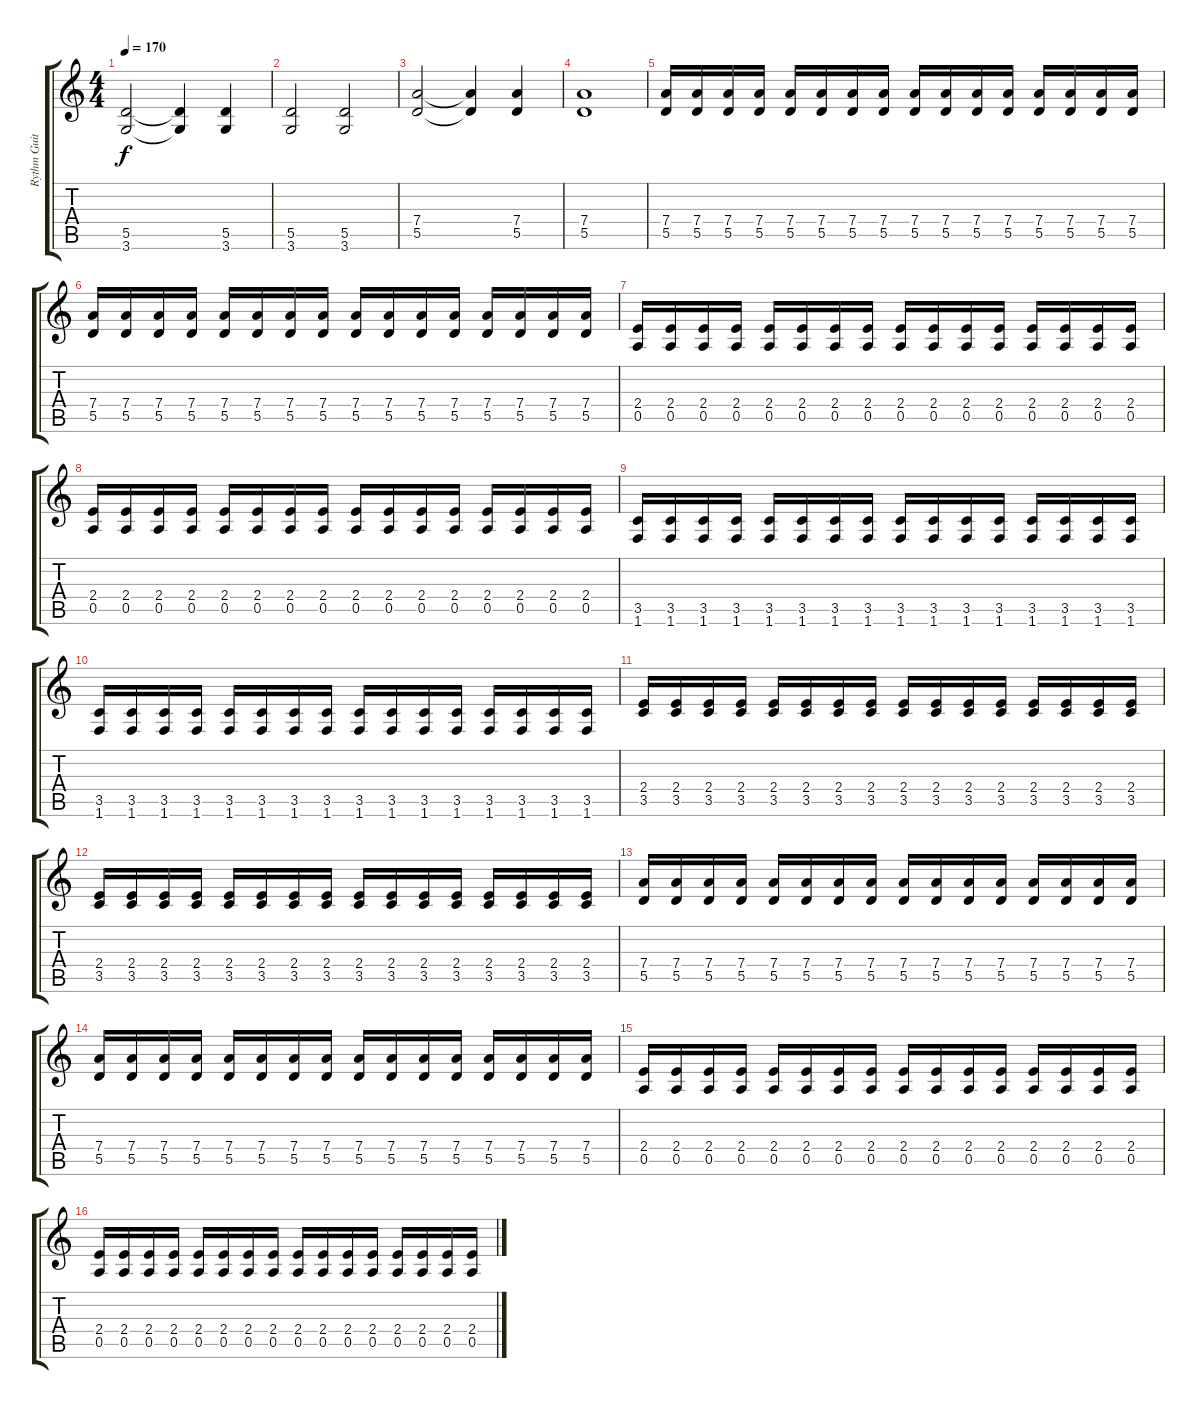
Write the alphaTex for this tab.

\track ("Rythm Guitar" "Rythm Guit") {instrument distortionguitar}
\staff {score tabs}
\tuning (E4 B3 G3 D3 A2 E2) {hide}
\ts (4 4)
\tempo 170
\clef g2
\ks c
(5.5 3.6).2{dy f} (5.5{t} 3.6{t}).4 (5.5 3.6).4 |
(5.5 3.6).2 (5.5 3.6).2 |
(7.4 5.5).2 (7.4{t} 5.5{t}).4 (7.4 5.5).4 |
(7.4 5.5).1 |
(7.4 5.5).16 (7.4 5.5).16 (7.4 5.5).16 (7.4 5.5).16 (7.4 5.5).16 (7.4 5.5).16 (7.4 5.5).16 (7.4 5.5).16 (7.4 5.5).16 (7.4 5.5).16 (7.4 5.5).16 (7.4 5.5).16 (7.4 5.5).16 (7.4 5.5).16 (7.4 5.5).16 (7.4 5.5).16 |
(7.4 5.5).16 (7.4 5.5).16 (7.4 5.5).16 (7.4 5.5).16 (7.4 5.5).16 (7.4 5.5).16 (7.4 5.5).16 (7.4 5.5).16 (7.4 5.5).16 (7.4 5.5).16 (7.4 5.5).16 (7.4 5.5).16 (7.4 5.5).16 (7.4 5.5).16 (7.4 5.5).16 (7.4 5.5).16 |
(2.4 0.5).16 (2.4 0.5).16 (2.4 0.5).16 (2.4 0.5).16 (2.4 0.5).16 (2.4 0.5).16 (2.4 0.5).16 (2.4 0.5).16 (2.4 0.5).16 (2.4 0.5).16 (2.4 0.5).16 (2.4 0.5).16 (2.4 0.5).16 (2.4 0.5).16 (2.4 0.5).16 (2.4 0.5).16 |
(2.4 0.5).16 (2.4 0.5).16 (2.4 0.5).16 (2.4 0.5).16 (2.4 0.5).16 (2.4 0.5).16 (2.4 0.5).16 (2.4 0.5).16 (2.4 0.5).16 (2.4 0.5).16 (2.4 0.5).16 (2.4 0.5).16 (2.4 0.5).16 (2.4 0.5).16 (2.4 0.5).16 (2.4 0.5).16 |
(3.5 1.6).16 (3.5 1.6).16 (3.5 1.6).16 (3.5 1.6).16 (3.5 1.6).16 (3.5 1.6).16 (3.5 1.6).16 (3.5 1.6).16 (3.5 1.6).16 (3.5 1.6).16 (3.5 1.6).16 (3.5 1.6).16 (3.5 1.6).16 (3.5 1.6).16 (3.5 1.6).16 (3.5 1.6).16 |
(3.5 1.6).16 (3.5 1.6).16 (3.5 1.6).16 (3.5 1.6).16 (3.5 1.6).16 (3.5 1.6).16 (3.5 1.6).16 (3.5 1.6).16 (3.5 1.6).16 (3.5 1.6).16 (3.5 1.6).16 (3.5 1.6).16 (3.5 1.6).16 (3.5 1.6).16 (3.5 1.6).16 (3.5 1.6).16 |
(2.4 3.5).16 (2.4 3.5).16 (2.4 3.5).16 (2.4 3.5).16 (2.4 3.5).16 (2.4 3.5).16 (2.4 3.5).16 (2.4 3.5).16 (2.4 3.5).16 (2.4 3.5).16 (2.4 3.5).16 (2.4 3.5).16 (2.4 3.5).16 (2.4 3.5).16 (2.4 3.5).16 (2.4 3.5).16 |
(2.4 3.5).16 (2.4 3.5).16 (2.4 3.5).16 (2.4 3.5).16 (2.4 3.5).16 (2.4 3.5).16 (2.4 3.5).16 (2.4 3.5).16 (2.4 3.5).16 (2.4 3.5).16 (2.4 3.5).16 (2.4 3.5).16 (2.4 3.5).16 (2.4 3.5).16 (2.4 3.5).16 (2.4 3.5).16 |
(7.4 5.5).16 (7.4 5.5).16 (7.4 5.5).16 (7.4 5.5).16 (7.4 5.5).16 (7.4 5.5).16 (7.4 5.5).16 (7.4 5.5).16 (7.4 5.5).16 (7.4 5.5).16 (7.4 5.5).16 (7.4 5.5).16 (7.4 5.5).16 (7.4 5.5).16 (7.4 5.5).16 (7.4 5.5).16 |
(7.4 5.5).16 (7.4 5.5).16 (7.4 5.5).16 (7.4 5.5).16 (7.4 5.5).16 (7.4 5.5).16 (7.4 5.5).16 (7.4 5.5).16 (7.4 5.5).16 (7.4 5.5).16 (7.4 5.5).16 (7.4 5.5).16 (7.4 5.5).16 (7.4 5.5).16 (7.4 5.5).16 (7.4 5.5).16 |
(2.4 0.5).16 (2.4 0.5).16 (2.4 0.5).16 (2.4 0.5).16 (2.4 0.5).16 (2.4 0.5).16 (2.4 0.5).16 (2.4 0.5).16 (2.4 0.5).16 (2.4 0.5).16 (2.4 0.5).16 (2.4 0.5).16 (2.4 0.5).16 (2.4 0.5).16 (2.4 0.5).16 (2.4 0.5).16 |
(2.4 0.5).16 (2.4 0.5).16 (2.4 0.5).16 (2.4 0.5).16 (2.4 0.5).16 (2.4 0.5).16 (2.4 0.5).16 (2.4 0.5).16 (2.4 0.5).16 (2.4 0.5).16 (2.4 0.5).16 (2.4 0.5).16 (2.4 0.5).16 (2.4 0.5).16 (2.4 0.5).16 (2.4 0.5).16
